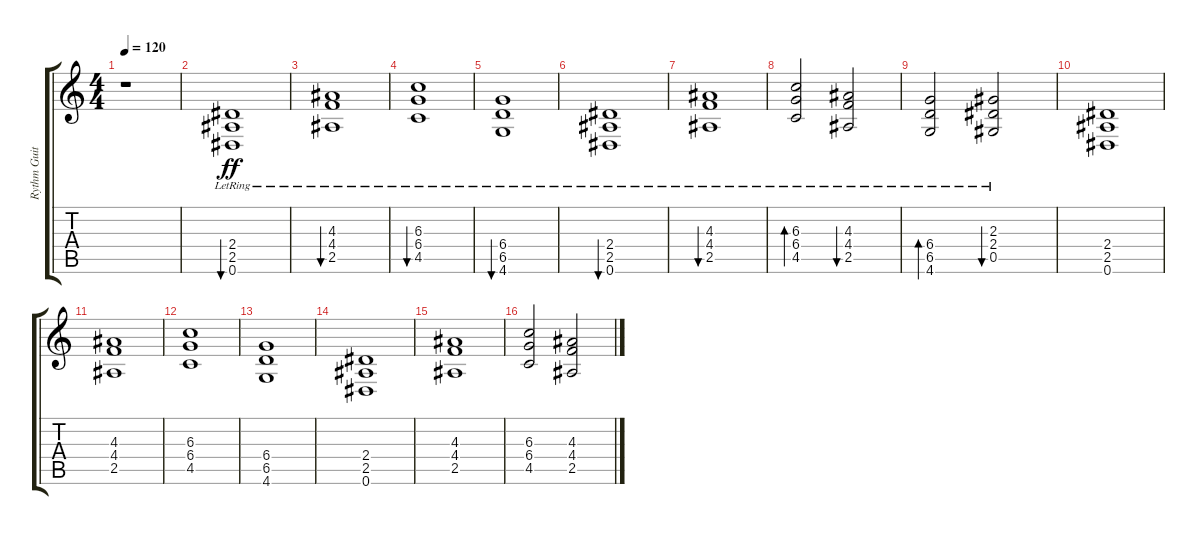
\track ("Rythm Guitar" "Rythm Guit") {instrument distortionguitar}
\staff {score tabs}
\tuning (Eb4 Bb3 Gb3 Db3 Ab2 Eb2) {hide}
\ts (4 4)
\tempo 120
\clef g2
\ks c
r.1{dy ff instrument distortionguitar} |
(2.4{lr} 2.5{lr} 0.6{lr}).1{bu 240 balance 12 instrument acousticguitarsteel} |
(4.3{lr} 4.4{lr} 2.5{lr}).1{bu 240} |
(6.3{lr} 6.4{lr} 4.5{lr}).1{bu 240} |
(6.4{lr} 6.5{lr} 4.6{lr}).1{bu 240} |
(2.4{lr} 2.5{lr} 0.6{lr}).1{bu 240} |
(4.3{lr} 4.4{lr} 2.5{lr}).1{bu 240} |
(6.3{lr} 6.4{lr} 4.5{lr}).2{bd 240} (4.3{lr} 4.4{lr} 2.5{lr}).2{bu 240} |
(6.4{lr} 6.5{lr} 4.6{lr}).2{bd 240} (2.3{lr} 2.4{lr} 0.5{lr}).2{bu 240} |
(2.4 2.5 0.6).1{balance 8 instrument distortionguitar} |
(4.3 4.4 2.5).1 |
(6.3 6.4 4.5).1 |
(6.4 6.5 4.6).1 |
(2.4 2.5 0.6).1 |
(4.3 4.4 2.5).1 |
(6.3 6.4 4.5).2 (4.3 4.4 2.5).2
